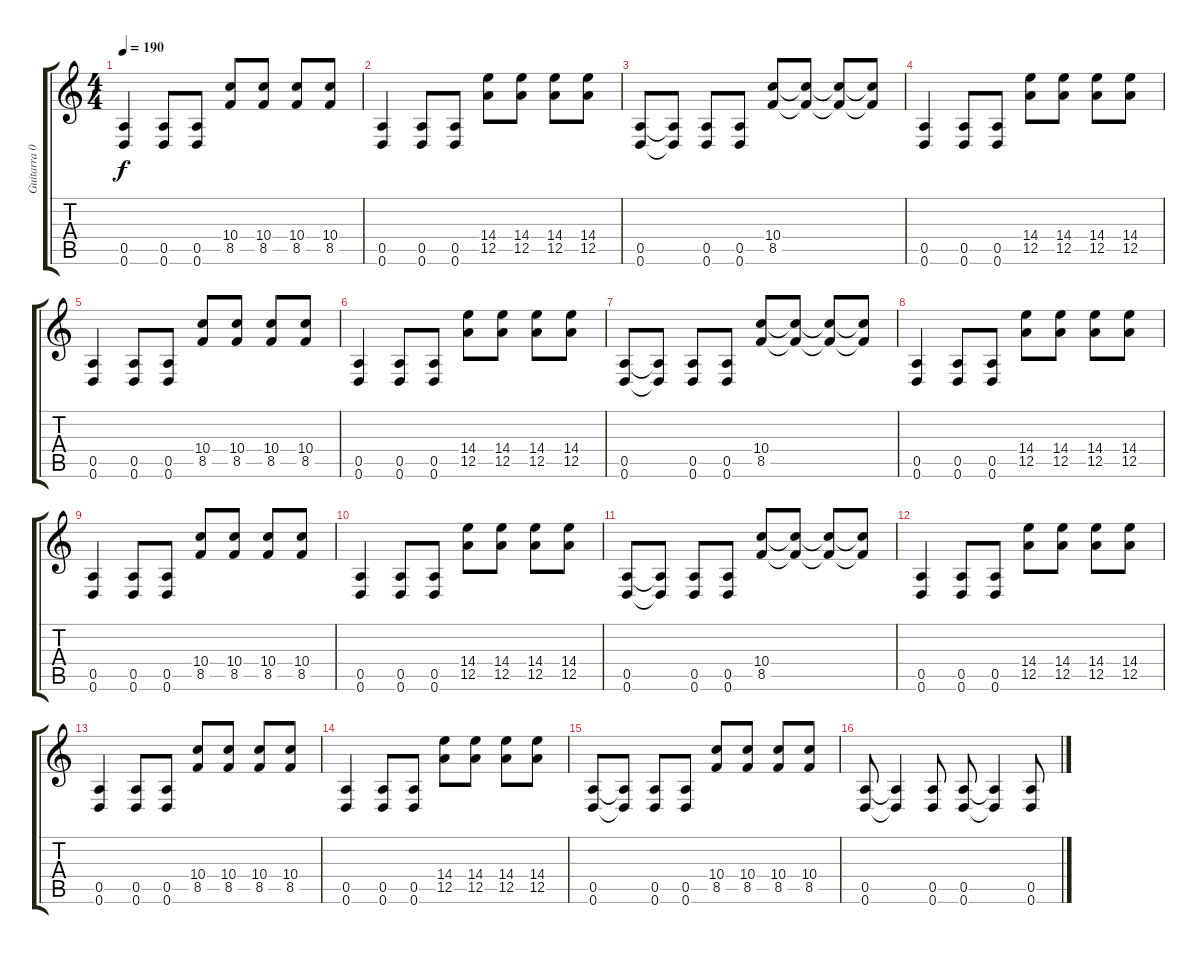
\track ("Guitarra 02" "Guitarra 0") {instrument overdrivenguitar}
\staff {score tabs}
\tuning (E4 B3 G3 D3 A2 D2) {hide}
\ts (4 4)
\tempo 190
\clef g2
\ks c
(0.5 0.6).4{dy f} (0.5 0.6).8 (0.5 0.6).8 (10.4 8.5).8 (10.4 8.5).8 (10.4 8.5).8 (10.4 8.5).8 |
(0.5 0.6).4 (0.5 0.6).8 (0.5 0.6).8 (14.4 12.5).8 (14.4 12.5).8 (14.4 12.5).8 (14.4 12.5).8 |
(0.5 0.6).8 (0.5{t} 0.6{t}).8 (0.5 0.6).8 (0.5 0.6).8 (10.4 8.5).8 (10.4{t} 8.5{t}).8 (10.4{t} 8.5{t}).8 (10.4{t} 8.5{t}).8 |
(0.5 0.6).4 (0.5 0.6).8 (0.5 0.6).8 (14.4 12.5).8 (14.4 12.5).8 (14.4 12.5).8 (14.4 12.5).8 |
(0.5 0.6).4 (0.5 0.6).8 (0.5 0.6).8 (10.4 8.5).8 (10.4 8.5).8 (10.4 8.5).8 (10.4 8.5).8 |
(0.5 0.6).4 (0.5 0.6).8 (0.5 0.6).8 (14.4 12.5).8 (14.4 12.5).8 (14.4 12.5).8 (14.4 12.5).8 |
(0.5 0.6).8 (0.5{t} 0.6{t}).8 (0.5 0.6).8 (0.5 0.6).8 (10.4 8.5).8 (10.4{t} 8.5{t}).8 (10.4{t} 8.5{t}).8 (10.4{t} 8.5{t}).8 |
(0.5 0.6).4 (0.5 0.6).8 (0.5 0.6).8 (14.4 12.5).8 (14.4 12.5).8 (14.4 12.5).8 (14.4 12.5).8 |
(0.5 0.6).4 (0.5 0.6).8 (0.5 0.6).8 (10.4 8.5).8 (10.4 8.5).8 (10.4 8.5).8 (10.4 8.5).8 |
(0.5 0.6).4 (0.5 0.6).8 (0.5 0.6).8 (14.4 12.5).8 (14.4 12.5).8 (14.4 12.5).8 (14.4 12.5).8 |
(0.5 0.6).8 (0.5{t} 0.6{t}).8 (0.5 0.6).8 (0.5 0.6).8 (10.4 8.5).8 (10.4{t} 8.5{t}).8 (10.4{t} 8.5{t}).8 (10.4{t} 8.5{t}).8 |
(0.5 0.6).4 (0.5 0.6).8 (0.5 0.6).8 (14.4 12.5).8 (14.4 12.5).8 (14.4 12.5).8 (14.4 12.5).8 |
(0.5 0.6).4 (0.5 0.6).8 (0.5 0.6).8 (10.4 8.5).8 (10.4 8.5).8 (10.4 8.5).8 (10.4 8.5).8 |
(0.5 0.6).4 (0.5 0.6).8 (0.5 0.6).8 (14.4 12.5).8 (14.4 12.5).8 (14.4 12.5).8 (14.4 12.5).8 |
(0.5 0.6).8 (0.5{t} 0.6{t}).8 (0.5 0.6).8 (0.5 0.6).8 (10.4 8.5).8 (10.4 8.5).8 (10.4 8.5).8 (10.4 8.5).8 |
(0.5 0.6).8 (0.5{t} 0.6{t}).4 (0.5 0.6).8 (0.5 0.6).8 (0.5{t} 0.6{t}).4 (0.5 0.6).8
